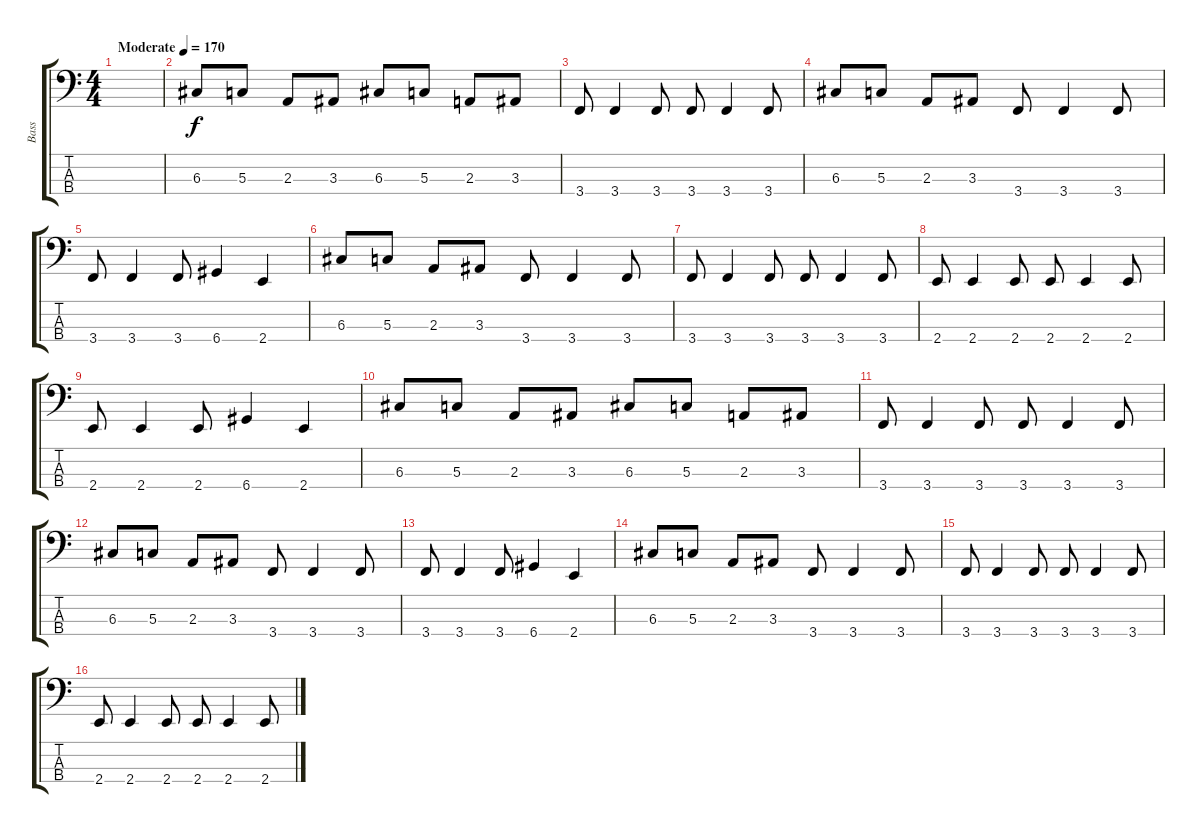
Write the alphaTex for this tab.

\track ("Bass" "Bass") {instrument electricbasspick}
\staff {score tabs}
\tuning (F2 C2 G1 D1) {hide}
\ts (4 4)
\tempo (170 "Moderate")
\clef f4
\ks c
|
6.3.8 5.3.8 2.3.8 3.3.8 6.3.8 5.3.8 2.3.8 3.3.8 |
3.4.8 3.4.4 3.4.8 3.4.8 3.4.4 3.4.8 |
6.3.8 5.3.8 2.3.8 3.3.8 3.4.8 3.4.4 3.4.8 |
3.4.8 3.4.4 3.4.8 6.4.4 2.4.4 |
6.3.8 5.3.8 2.3.8 3.3.8 3.4.8 3.4.4 3.4.8 |
3.4.8 3.4.4 3.4.8 3.4.8 3.4.4 3.4.8 |
2.4.8 2.4.4 2.4.8 2.4.8 2.4.4 2.4.8 |
2.4.8 2.4.4 2.4.8 6.4.4 2.4.4 |
6.3.8 5.3.8 2.3.8 3.3.8 6.3.8 5.3.8 2.3.8 3.3.8 |
3.4.8 3.4.4 3.4.8 3.4.8 3.4.4 3.4.8 |
6.3.8 5.3.8 2.3.8 3.3.8 3.4.8 3.4.4 3.4.8 |
3.4.8 3.4.4 3.4.8 6.4.4 2.4.4 |
6.3.8 5.3.8 2.3.8 3.3.8 3.4.8 3.4.4 3.4.8 |
3.4.8 3.4.4 3.4.8 3.4.8 3.4.4 3.4.8 |
2.4.8 2.4.4 2.4.8 2.4.8 2.4.4 2.4.8
